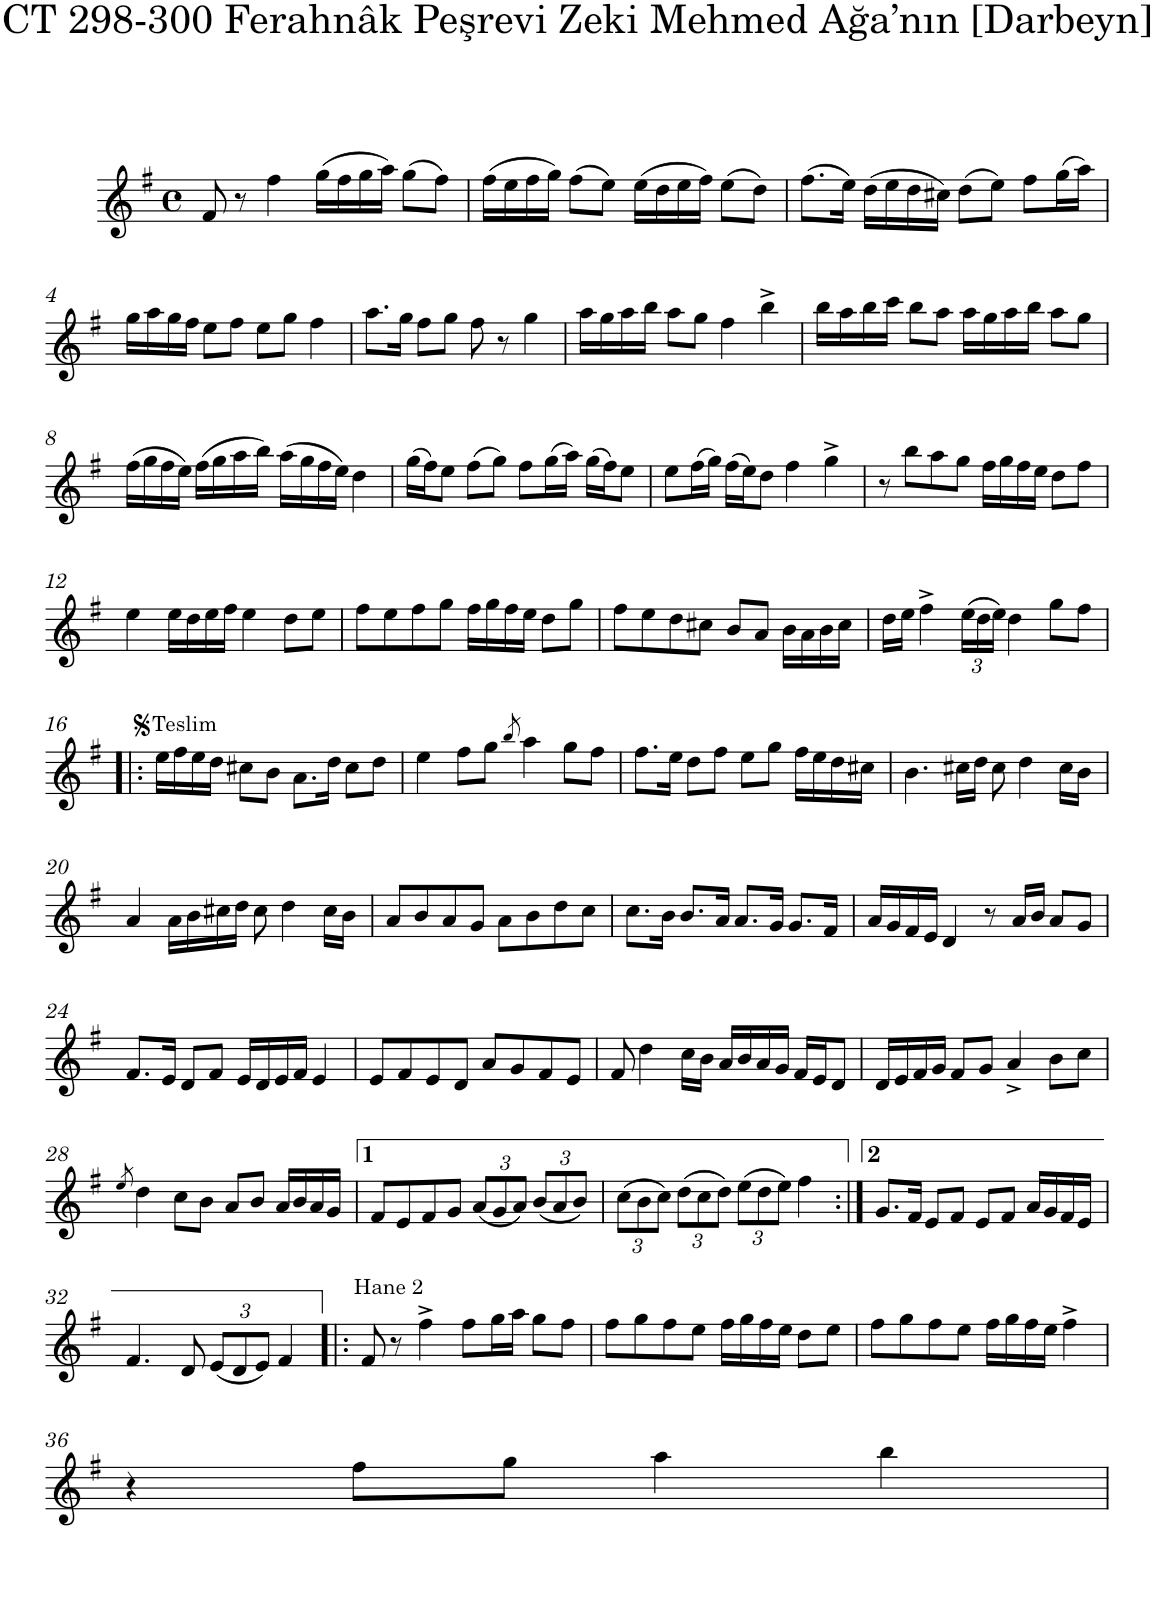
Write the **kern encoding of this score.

**kern
*part1
*staff1
*I"Piano
*I'Pno.
*clefG2
*k[f#]
*M4/4
*met(c)
=1
8f#/
8r
4ff#\
(>16gg\LL
16ff#\
16gg\
16aa\JJ)
(>8gg\L
8ff#\J)
=2
(>16ff#\LL
16ee\
16ff#\
16gg\JJ)
(>8ff#\L
8ee\J)
(>16ee\LL
16dd\
16ee\
16ff#\JJ)
(>8ee\L
8dd\J)
=3
(>8.ff#\L
16ee\Jk)
(>16dd\LL
16ee\
16dd\
16cc#X\JJ)
(>8dd\L
8ee\J)
8ff#\L
(>16gg\L
16aa\JJ)
!!LO:LB:g=z
=4
16gg\LL
16aa\
16gg\
16ff#\JJ
8ee\L
8ff#\J
8ee\L
8gg\J
4ff#\
=5
8.aa\L
16gg\Jk
8ff#\L
8gg\J
8ff#\
8r
4gg\
=6
16aa\LL
16gg\
16aa\
16bb\JJ
8aa\L
8gg\J
4ff#\
4bb^\
=7
16bb\LL
16aa\
16bb\
16ccc\JJ
8bb\L
8aa\J
16aa\LL
16gg\
16aa\
16bb\JJ
8aa\L
8gg\J
!!LO:LB:g=z
=8
(>16ff#\LL
16gg\
16ff#\
16ee\JJ)
(>16ff#\LL
16gg\
16aa\
16bb\JJ)
(>16aa\LL
16gg\
16ff#\
16ee\JJ)
4dd\
=9
(>16gg\LL
16ff#\J)
8ee\J
(>8ff#\L
8gg\J)
8ff#\L
(>16gg\L
16aa\JJ)
(>16gg\LL
16ff#\J)
8ee\J
=10
8ee\L
(>16ff#\L
16gg\JJ)
(>16ff#\LL
16ee\J)
8dd\J
4ff#\
4gg^\
=11
8r
8bb\L
8aa\
8gg\J
16ff#\LL
16gg\
16ff#\
16ee\JJ
8dd\L
8ff#\J
!!LO:LB:g=z
=12
4ee\
16ee\LL
16dd\
16ee\
16ff#\JJ
4ee\
8dd\L
8ee\J
=13
8ff#\L
8ee\
8ff#\
8gg\J
16ff#\LL
16gg\
16ff#\
16ee\JJ
8dd\L
8gg\J
=14
8ff#\L
8ee\
8dd\
8cc#X\J
8b/L
8a/J
16b\LL
16a\
16b\
16cc#\JJ
=15
16dd\LL
16ee\JJ
4ff#^\
*Xbrackettup
(>24ee\LL
24dd\
24ee\JJ)
4dd\
8gg\L
8ff#\J
!!LO:LB:g=z
=16!|:
!LO:TX:a:t=Teslim
16ee\LL
16ff#\
16ee\
16dd\JJ
8cc#X\L
8b\J
8.a\L
16dd\Jk
8cc#\L
8dd\J
=17
4ee\
8ff#\L
8gg\J
8qbb/
4aa\
8gg\L
8ff#\J
=18
8.ff#\L
16ee\Jk
8dd\L
8ff#\J
8ee\L
8gg\J
16ff#\LL
16ee\
16dd\
16cc#X\JJ
=19
4.b\
16cc#X\LL
16dd\JJ
8cc#\
4dd\
16cc#\LL
16b\JJ
!!LO:LB:g=z
=20
4a/
16a\LL
16b\
16cc#X\
16dd\JJ
8cc#\
4dd\
16cc#\LL
16b\JJ
=21
8a/L
8b/
8a/
8g/J
8a\L
8b\
8dd\
8cc\J
=22
8.cc\L
16b\Jk
8.b/L
16a/Jk
8.a/L
16g/Jk
8.g/L
16f#/Jk
=23
16a/LL
16g/
16f#/
16e/JJ
4d/
8r
16a/LL
16b/JJ
8a/L
8g/J
!!LO:LB:g=z
=24
8.f#/L
16e/Jk
8d/L
8f#/J
16e/LL
16d/
16e/
16f#/JJ
4e/
=25
8e/L
8f#/
8e/
8d/J
8a/L
8g/
8f#/
8e/J
=26
8f#/
4dd\
16cc\LL
16b\JJ
16a/LL
16b/
16a/
16g/JJ
16f#/LL
16e/J
8d/J
=27
16d/LL
16e/
16f#/
16g/JJ
8f#/L
8g/J
4a^/
8b\L
8cc\J
!!LO:LB:g=z
=28
8qee/
4dd\
8cc\L
8b\J
8a/L
8b/J
16a/LL
16b/
16a/
16g/JJ
=29
8f#/L
8e/
8f#/
8g/J
(<12a/L
12g/
12a/J)
(<12b/L
12a/
12b/J)
=30
(>12cc\L
12b\
12cc\J)
(>12dd\L
12cc\
12dd\J)
(>12ee\L
12dd\
12ee\J)
4ff#\
=31:|!
8.g/L
16f#/Jk
8e/L
8f#/J
8e/L
8f#/J
16a/LL
16g/
16f#/
16e/JJ
!!LO:LB:g=z
=32
4.f#/
8d/
(<12e/L
12d/
12e/J)
4f#/
=33!|:
!LO:TX:a:t=Hane 2
8f#/
8r
4ff#^\
8ff#\L
16gg\L
16aa\JJ
8gg\L
8ff#\J
=34
8ff#\L
8gg\
8ff#\
8ee\J
16ff#\LL
16gg\
16ff#\
16ee\JJ
8dd\L
8ee\J
=35
8ff#\L
8gg\
8ff#\
8ee\J
16ff#\LL
16gg\
16ff#\
16ee\JJ
4ff#^\
!!LO:LB:g=z
=36
4r
8ff#\L
8gg\J
4aa\
4bb\
=
*-
